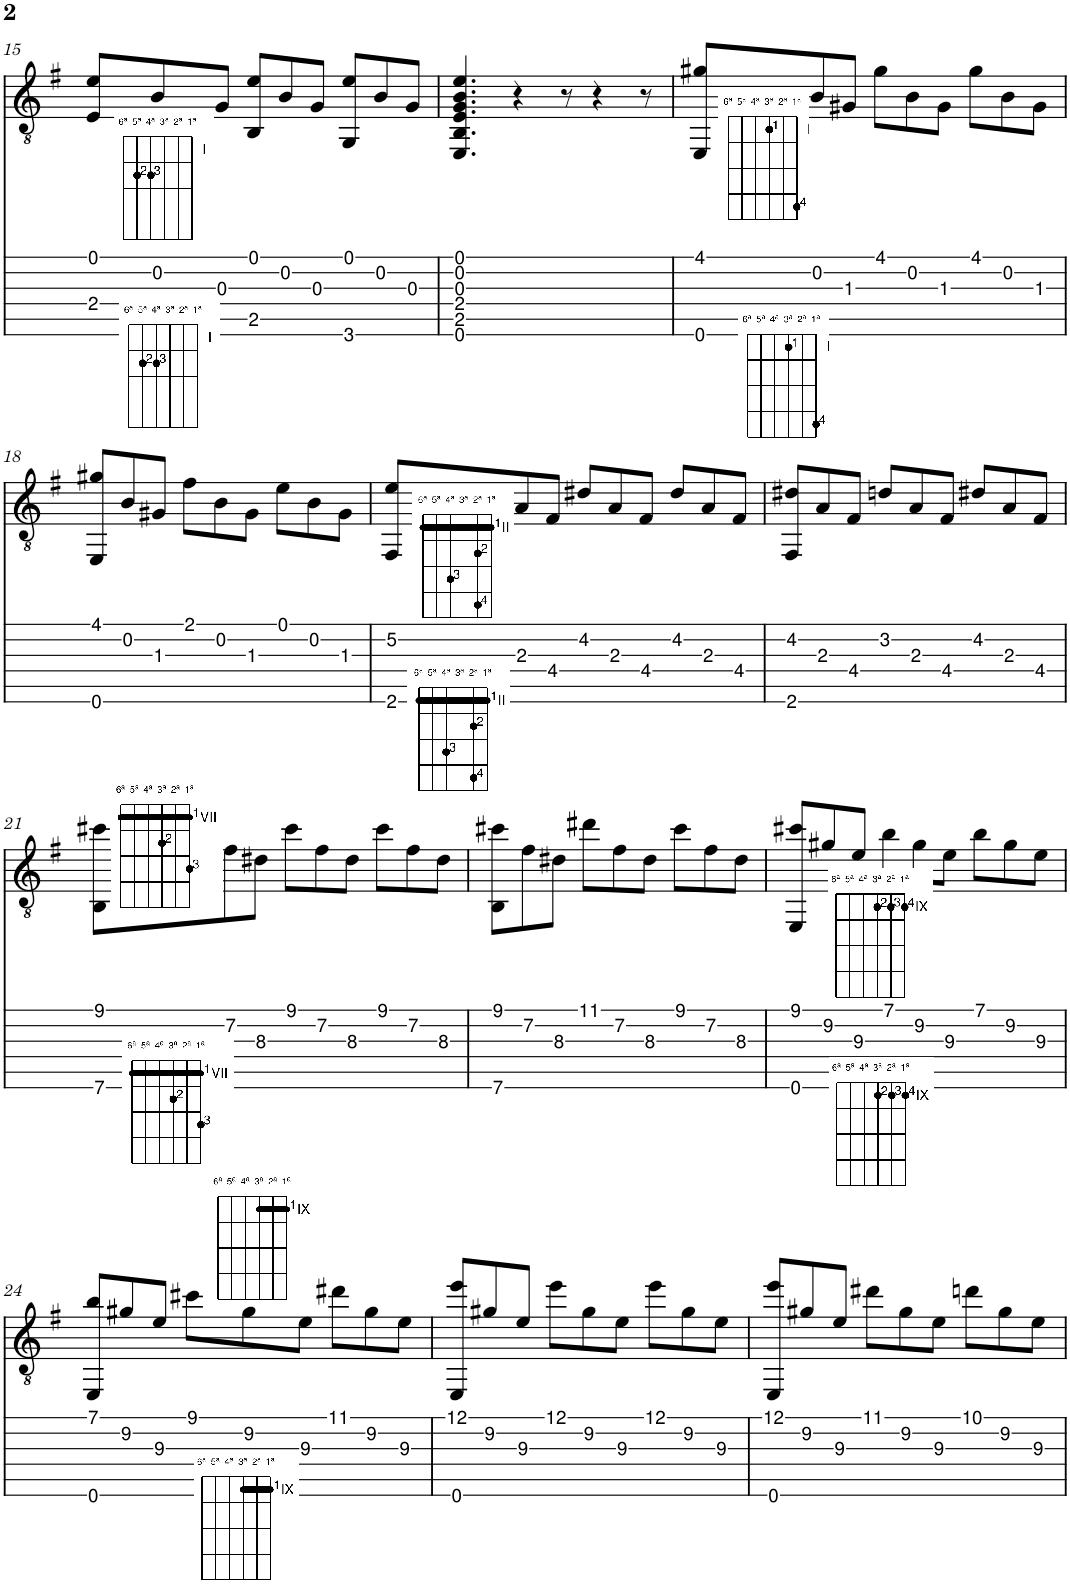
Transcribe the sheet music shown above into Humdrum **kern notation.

**kern	**kern
*part1	*part1
*staff2	*staff1
*I"Guitar	*
*I'Guit.	*
!!LO:PB:g=z
*	*clefGv2
*k[f#]	*k[f#]
*M9/8	*M9/8
=15	=15
8E\ 8e\L	8E/ 8e/L
8B	8B/
8GJ	8G/J
8BB\ 8e\L	8BB/ 8e/L
8B	8B/
8GJ	8G/J
8GG\ 8e\L	8GG/ 8e/L
8B	8B/
8GJ	8G/J
=16	=16
4.EE 4.BB 4.E 4.G 4.B 4.e	4.EE/ 4.BB/ 4.E/ 4.G/ 4.B/ 4.e/
4r	4r
8r	8r
4r	4r
8r	8r
=17	=17
8EE\ 8g#\L	8EE/ 8g#X/L
8B	8B/
8G#J	8G#X/J
8g#L	8g#\L
8B	8B\
8G#J	8G#\J
8g#L	8g#\L
8B	8B\
8G#J	8G#\J
!!LO:LB:g=z
=18	=18
8EE\ 8g#\L	8EE/ 8g#X/L
8B	8B/
8G#J	8G#X/J
8f#L	8f#\L
8B	8B\
8G#J	8G#\J
8eL	8e\L
8B	8B\
8G#J	8G#\J
=19	=19
8FF#\ 8e\L	8FF#/ 8e/L
8A	8A/
8F#J	8F#/J
8d#L	8d#X/L
8A	8A/
8F#J	8F#/J
8d#L	8d#/L
8A	8A/
8F#J	8F#/J
=20	=20
8FF#\ 8d#\L	8FF#/ 8d#X/L
8A	8A/
8F#J	8F#/J
8dL	8dn/L
8A	8A/
8F#J	8F#/J
8d#L	8d#X/L
8A	8A/
8F#J	8F#/J
!!LO:LB:g=z
=21	=21
8BB\ 8cc#\L	8BB\ 8cc#X\L
8f#	8f#\
8d#J	8d#X\J
8cc#L	8cc#\L
8f#	8f#\
8d#J	8d#\J
8cc#L	8cc#\L
8f#	8f#\
8d#J	8d#\J
=22	=22
8BB\ 8cc#\L	8BB\ 8cc#X\L
8f#	8f#\
8d#J	8d#X\J
8dd#L	8dd#X\L
8f#	8f#\
8d#J	8d#\J
8cc#L	8cc#\L
8f#	8f#\
8d#J	8d#\J
=23	=23
8EE\ 8cc#\L	8EE/ 8cc#X/L
8g#	8g#X/
8eJ	8e/J
8bL	8b\L
8g#	8g#\
8eJ	8e\J
8bL	8b\L
8g#	8g#\
8eJ	8e\J
!!LO:LB:g=z
=24	=24
8EE\ 8b\L	8EE/ 8b/L
8g#	8g#X/
8eJ	8e/J
8cc#L	8cc#X\L
8g#	8g#\
8eJ	8e\J
8dd#L	8dd#X\L
8g#	8g#\
8eJ	8e\J
=25	=25
8EE\ 8ee\L	8EE/ 8ee/L
8g#	8g#X/
8eJ	8e/J
8eeL	8ee\L
8g#	8g#\
8eJ	8e\J
8eeL	8ee\L
8g#	8g#\
8eJ	8e\J
=26	=26
8EE\ 8ee\L	8EE/ 8ee/L
8g#	8g#X/
8eJ	8e/J
8dd#L	8dd#X\L
8g#	8g#\
8eJ	8e\J
8ddL	8ddn\L
8g#	8g#\
8eJ	8e\J
=	=
*-	*-
